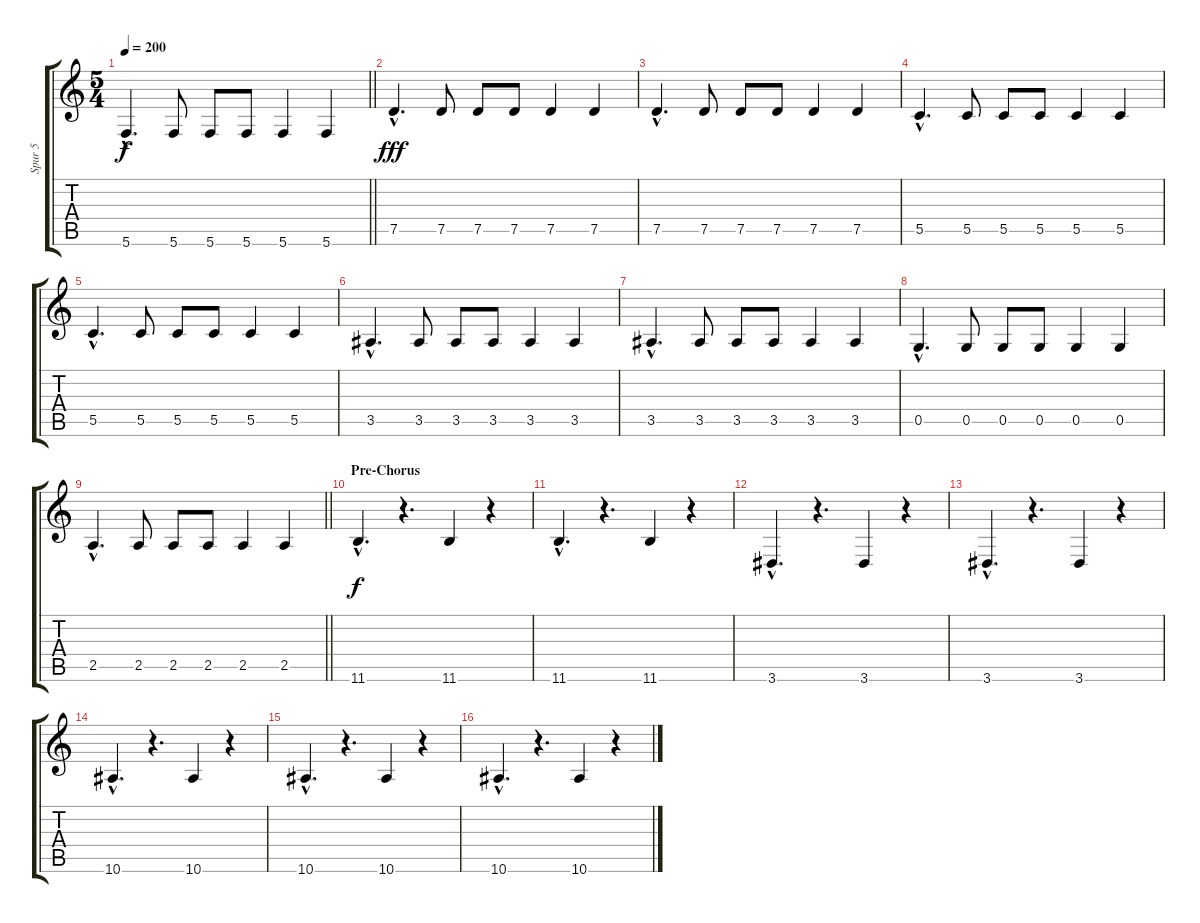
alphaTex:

\track ("Spur 5" "Spur 5") {instrument electricbasspick}
\staff {score tabs}
\tuning (D4 A3 F3 C3 G2 C2) {hide}
\ts (5 4)
\tempo 200
\clef g2
\barLineRight lightlight
\ks c
5.6{hac}.4{d dy f} 5.6.8 5.6.8 5.6.8 5.6.4 5.6.4 |
7.5{hac}.4{d dy fff} 7.5.8 7.5.8 7.5.8 7.5.4 7.5.4 |
7.5{hac}.4{d} 7.5.8 7.5.8 7.5.8 7.5.4 7.5.4 |
5.5{hac}.4{d} 5.5.8 5.5.8 5.5.8 5.5.4 5.5.4 |
5.5{hac}.4{d} 5.5.8 5.5.8 5.5.8 5.5.4 5.5.4 |
3.5{hac}.4{d} 3.5.8 3.5.8 3.5.8 3.5.4 3.5.4 |
3.5{hac}.4{d} 3.5.8 3.5.8 3.5.8 3.5.4 3.5.4 |
0.5{hac}.4{d} 0.5.8 0.5.8 0.5.8 0.5.4 0.5.4 |
\barLineRight lightlight
2.5{hac}.4{d} 2.5.8 2.5.8 2.5.8 2.5.4 2.5.4 |
\section ("" "Pre-Chorus")
11.6{hac}.4{d dy f} r.4{d} 11.6.4 r.4 |
11.6{hac}.4{d} r.4{d} 11.6.4 r.4 |
3.6{hac}.4{d} r.4{d} 3.6.4 r.4 |
3.6{hac}.4{d} r.4{d} 3.6.4 r.4 |
10.6{hac}.4{d} r.4{d} 10.6.4 r.4 |
10.6{hac}.4{d} r.4{d} 10.6.4 r.4 |
10.6{hac}.4{d} r.4{d} 10.6.4 r.4
